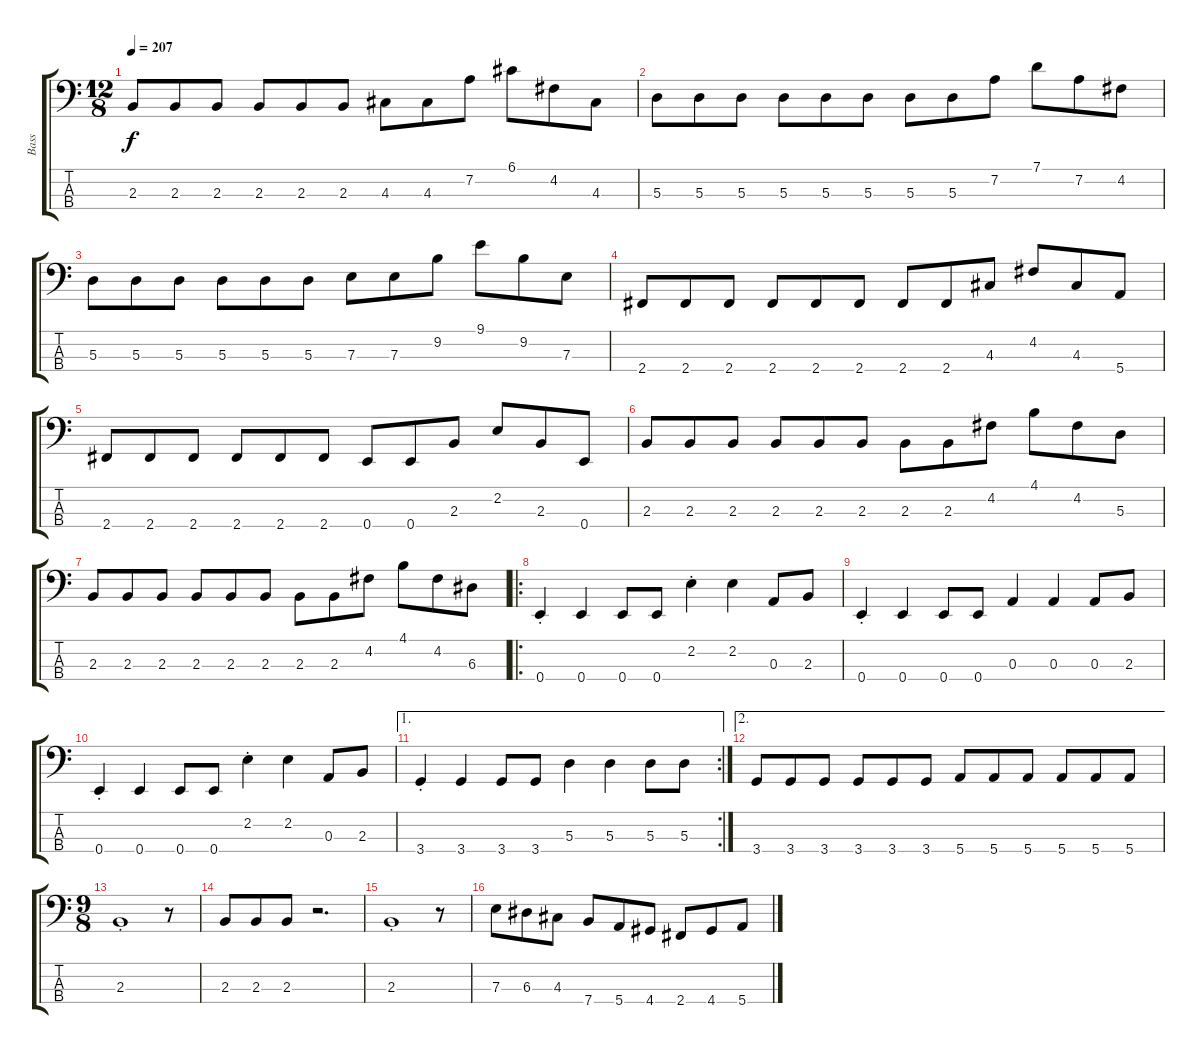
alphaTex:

\track ("Bass" "Bass") {instrument electricbassfinger}
\staff {score tabs}
\tuning (G2 D2 A1 E1) {hide}
\ts (12 8)
\tempo 207
\clef f4
\ks c
2.3.8{dy f} 2.3.8 2.3.8 2.3.8 2.3.8 2.3.8 4.3.8 4.3.8 7.2.8 6.1.8 4.2.8 4.3.8 |
5.3.8 5.3.8 5.3.8 5.3.8 5.3.8 5.3.8 5.3.8 5.3.8 7.2.8 7.1.8 7.2.8 4.2.8 |
5.3.8 5.3.8 5.3.8 5.3.8 5.3.8 5.3.8 7.3.8 7.3.8 9.2.8 9.1.8 9.2.8 7.3.8 |
2.4.8 2.4.8 2.4.8 2.4.8 2.4.8 2.4.8 2.4.8 2.4.8 4.3.8 4.2.8 4.3.8 5.4.8 |
2.4.8 2.4.8 2.4.8 2.4.8 2.4.8 2.4.8 0.4.8 0.4.8 2.3.8 2.2.8 2.3.8 0.4.8 |
2.3.8 2.3.8 2.3.8 2.3.8 2.3.8 2.3.8 2.3.8 2.3.8 4.2.8 4.1.8 4.2.8 5.3.8 |
2.3.8 2.3.8 2.3.8 2.3.8 2.3.8 2.3.8 2.3.8 2.3.8 4.2.8 4.1.8 4.2.8 6.3.8 |
\ro
0.4{st}.4 0.4.4 0.4.8 0.4.8 2.2{st}.4 2.2.4 0.3.8 2.3.8 |
0.4{st}.4 0.4.4 0.4.8 0.4.8 0.3.4 0.3.4 0.3.8 2.3.8 |
0.4{st}.4 0.4.4 0.4.8 0.4.8 2.2{st}.4 2.2.4 0.3.8 2.3.8 |
\ae 1
\rc 2
3.4{st}.4 3.4.4 3.4.8 3.4.8 5.3.4 5.3.4 5.3.8 5.3.8 |
\ae 2
3.4.8 3.4.8 3.4.8 3.4.8 3.4.8 3.4.8 5.4.8 5.4.8 5.4.8 5.4.8 5.4.8 5.4.8 |
\ts (9 8)
2.3{st}.1 r.8 |
2.3.8 2.3.8 2.3.8 r.2{d} |
2.3{st}.1 r.8 |
7.3.8 6.3.8 4.3.8 7.4.8 5.4.8 4.4.8 2.4.8 4.4.8 5.4.8
